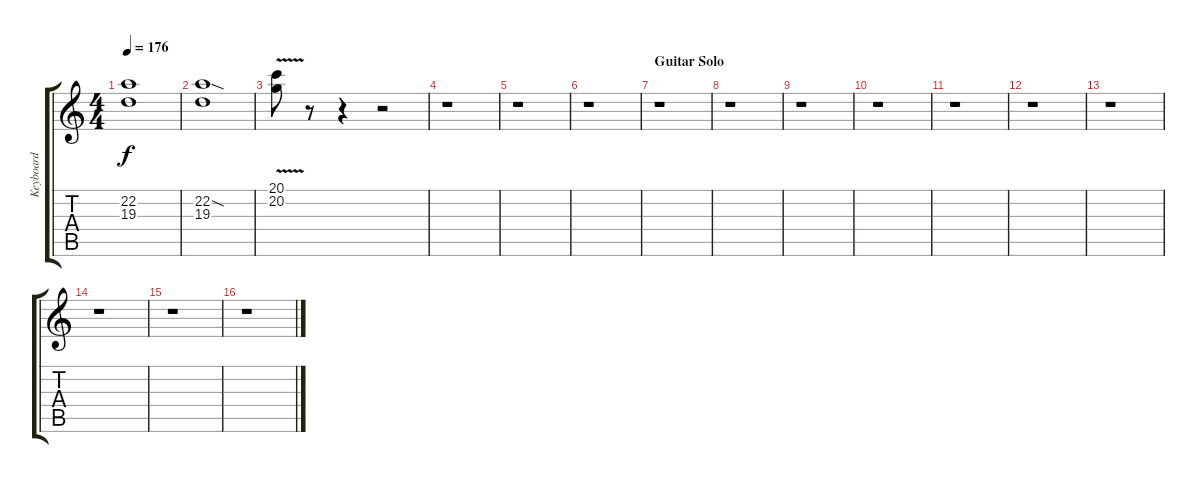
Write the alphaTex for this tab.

\track ("Keyboard" "Keyboard") {instrument rockorgan}
\staff {score tabs}
\tuning (E4 B3 G3 D3 A2 E2) {hide}
\ts (4 4)
\tempo 176
\clef g2
\ks c
(22.2{t} 19.3{t}).1{dy f} |
(22.2{sod} 19.3).1 |
(20.1{v} 20.2).8 r.8 r.4 r.2 |
r.1 |
r.1 |
r.1 |
\section ("" "Guitar Solo")
r.1 |
r.1 |
r.1 |
r.1 |
r.1 |
r.1 |
r.1 |
r.1 |
r.1 |
r.1
